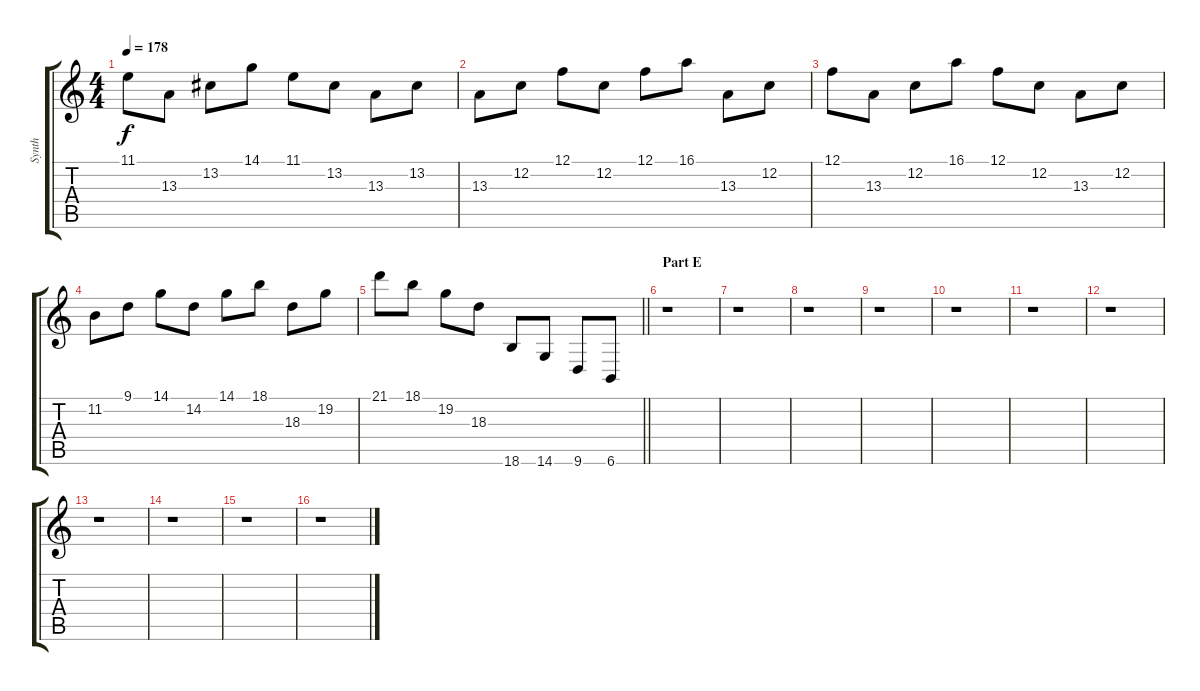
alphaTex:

\track ("Synth" "Synth") {instrument synthvoice}
\staff {score tabs}
\tuning (F4 C4 Ab3 Eb3 Bb2 F2) {hide}
\ts (4 4)
\tempo 178
\clef g2
\ks c
11.1.8{dy f} 13.3.8 13.2.8 14.1.8 11.1.8 13.2.8 13.3.8 13.2.8 |
13.3.8 12.2.8 12.1.8 12.2.8 12.1.8 16.1.8 13.3.8 12.2.8 |
12.1.8 13.3.8 12.2.8 16.1.8 12.1.8 12.2.8 13.3.8 12.2.8 |
11.2.8 9.1.8 14.1.8 14.2.8 14.1.8 18.1.8 18.3.8 19.2.8 |
\barLineRight lightlight
21.1.8 18.1.8 19.2.8 18.3.8 18.6.8 14.6.8 9.6.8 6.6.8 |
\section ("" "Part E")
r.1 |
r.1 |
r.1 |
r.1 |
r.1 |
r.1 |
r.1 |
r.1 |
r.1 |
r.1 |
r.1
